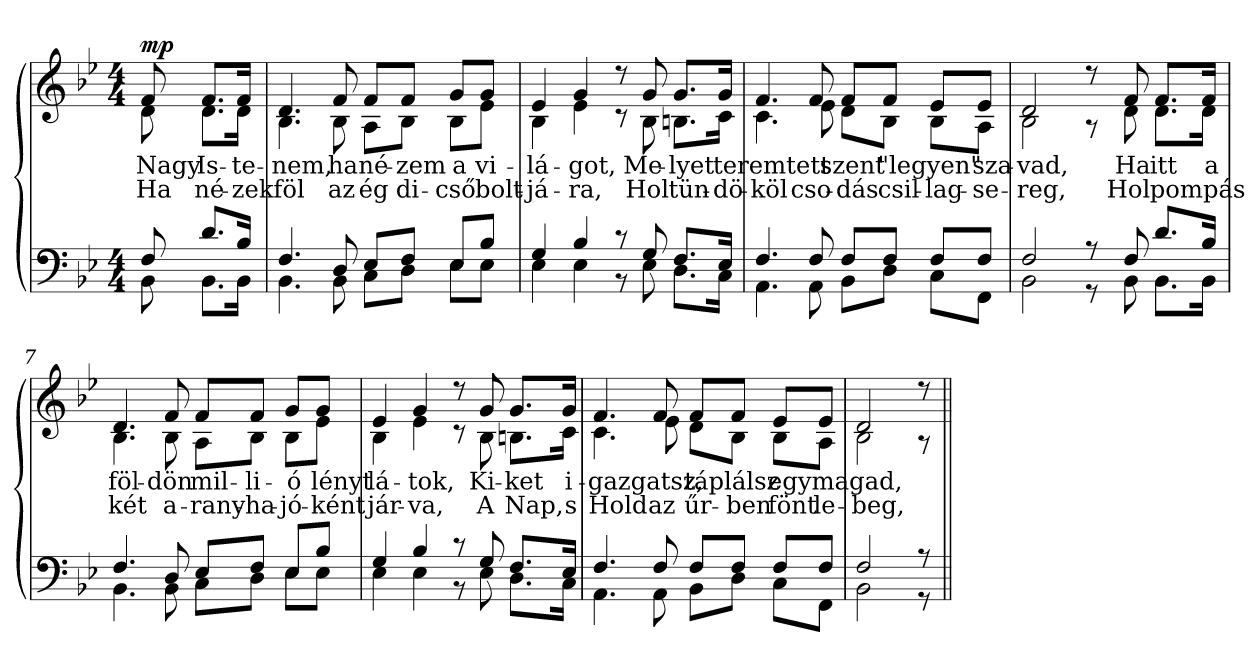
**kern	**kern	**text	**text	**dynam
*part2	*part1	*part1	*part1	*part1
*staff2	*staff1	*staff1	*staff1	*staff1
*clefF4	*clefG2	*	*	*
*k[b-e-]	*k[b-e-]	*	*	*
*B-:	*B-:	*	*	*
*M4/4	*M4/4	*	*	*
=1	=1	=1	=1	=1
*^	*	*	*	*
!	!	!LO:TX:a:B:t=espressivo	!	!	!
!	!	!	!LO:LY:b	!LO:LY:b	!LO:DY:b
*	*	*^	*	*	*
8F/	8BB-\	8f/	8d\	Nagy	Ha	mp
!	!	!	!	!LO:LY:b	!LO:LY:b	!
8.d/L	8.BB-\L	8.f/L	8.d\L	Is-	né-	.
!	!	!	!	!LO:LY:b	!LO:LY:b	!
16B-/Jk	16BB-\Jk	16f/Jk	16d\Jk	-te-	-zek	.
=2	=2	=2	=2	=2	=2	=2
!	!	!	!	!LO:LY:b	!LO:LY:b	!
4.F/	4.BB-\	4.d/	4.B-\	-nem,	föl	.
!	!	!	!	!LO:LY:b	!LO:LY:b	!
8D/	8BB-\	8f/	8B-\	ha	az	.
!	!	!	!	!LO:LY:b	!LO:LY:b	!
8E-/L	8C\L	8f/L	8A\L	né-	ég	.
!	!	!	!	!LO:LY:b	!LO:LY:b	!
8F/J	8D\J	8f/J	8B-\J	-zem	di-	.
!	!	!	!	!LO:LY:b	!LO:LY:b	!
8E-/L	8E-\L	8g/L	8B-\L	a	-cső	.
!	!	!	!	!LO:LY:b	!LO:LY:b	!
8B-/J	8E-\J	8g/J	8e-\J	vi-	bolt-	.
=3	=3	=3	=3	=3	=3	=3
!	!	!	!	!LO:LY:b	!LO:LY:b	!
4G/	4E-\	4e-/	4B-\	-lá-	-já-	.
!	!	!	!	!LO:LY:b	!LO:LY:b	!
4B-/	4E-\	4g/	4e-\	-got,	-ra,	.
8r	8r	8r	8r	.	.	.
!	!	!	!	!LO:LY:b	!LO:LY:b	!
8G/	8E-\	8g/	8B-\	Me-	Hol	.
!	!	!	!	!LO:LY:b	!LO:LY:b	!
8.F/L	8.D\L	8.g/L	8.Bn\L	-lyet	tün-	.
!	!	!	!	!LO:LY:b	!LO:LY:b	!
16E-/Jk	16C\Jk	16g/Jk	16c\Jk	teremtett	-dö-	.
=4	=4	=4	=4	=4	=4	=4
!	!	!	!	!	!LO:LY:b	!
4.F/	4.AA\	4.f/	4.c\	.	-köl	.
!	!	!	!	!	!LO:LY:b	!
8F/	8AA\	8f/	8e-\	.	cso-	.
!	!	!	!	!LO:LY:b	!LO:LY:b	!
8F/L	8BB-\L	8f/L	8d\L	szent	-dás	.
!	!	!	!	!LO:LY:b	!LO:LY:b	!
8F/J	8D\J	8f/J	8B-\J	"legyen"	csil-	.
!	!	!	!	!	!LO:LY:b	!
8F/L	8C\L	8e-/L	8B-\L	.	-lag-	.
!	!	!	!	!LO:LY:b	!LO:LY:b	!
8F/J	8FF\J	8e-/J	8A\J	sza-	-se-	.
=5	=5	=5	=5	=5	=5	=5
!	!	!	!	!LO:LY:b	!LO:LY:b	!
2F/	2BB-\	2d/	2B-\	-vad,	-reg,	.
8r	8r	8r	8r	.	.	.
!!LO:LB:g=z	!!
=6-	=6-	=6-	=6-	=6-	=6-	=6-
!	!	!	!	!LO:LY:b	!LO:LY:b	!
8F/	8BB-\	8f/	8d\	Ha	Hol	.
!	!	!	!	!LO:LY:b	!LO:LY:b	!
8.d/L	8.BB-\L	8.f/L	8.d\L	itt	pompás	.
!	!	!	!	!LO:LY:b	!	!
16B-/Jk	16BB-\Jk	16f/Jk	16d\Jk	a	.	.
=7	=7	=7	=7	=7	=7	=7
!	!	!	!	!LO:LY:b	!LO:LY:b	!
4.F/	4.BB-\	4.d/	4.B-\	föl-	két	.
!	!	!	!	!LO:LY:b	!LO:LY:b	!
8D/	8BB-\	8f/	8B-\	-dön	a-	.
!	!	!	!	!LO:LY:b	!LO:LY:b	!
8E-/L	8C\L	8f/L	8A\L	mil-	-rany-	.
!	!	!	!	!LO:LY:b	!LO:LY:b	!
8F/J	8D\J	8f/J	8B-\J	-li-	-ha-	.
!	!	!	!	!LO:LY:b	!LO:LY:b	!
8E-/L	8E-\L	8g/L	8B-\L	-ó	-jó-	.
!	!	!	!	!LO:LY:b	!LO:LY:b	!
8B-/J	8E-\J	8g/J	8e-\J	lényt	-ként	.
=8	=8	=8	=8	=8	=8	=8
!	!	!	!	!LO:LY:b	!LO:LY:b	!
4G/	4E-\	4e-/	4B-\	lá-	jár-	.
!	!	!	!	!LO:LY:b	!LO:LY:b	!
4B-/	4E-\	4g/	4e-\	-tok,	-va,	.
8r	8r	8r	8r	.	.	.
!	!	!	!	!LO:LY:b	!LO:LY:b	!
8G/	8E-\	8g/	8B-\	Ki-	A	.
!	!	!	!	!LO:LY:b	!LO:LY:b	!
8.F/L	8.D\L	8.g/L	8.Bn\L	-ket	Nap,	.
!	!	!	!	!LO:LY:b	!LO:LY:b	!
16E-/Jk	16C\Jk	16g/Jk	16c\Jk	i-	s	.
=9	=9	=9	=9	=9	=9	=9
!	!	!	!	!LO:LY:b	!LO:LY:b	!
4.F/	4.AA\	4.f/	4.c\	-gazgatsz,	Hold	.
!	!	!	!	!	!LO:LY:b	!
8F/	8AA\	8f/	8e-\	.	az	.
!	!	!	!	!LO:LY:b	!LO:LY:b	!
8F/L	8BB-\L	8f/L	8d\L	táplálsz	űr-	.
!	!	!	!	!	!LO:LY:b	!
8F/J	8D\J	8f/J	8B-\J	.	-ben	.
!	!	!	!	!LO:LY:b	!LO:LY:b	!
8F/L	8C\L	8e-/L	8B-\L	egymagad,	fönt	.
!	!	!	!	!	!LO:LY:b	!
8F/J	8FF\J	8e-/J	8A\J	.	le-	.
=10	=10	=10	=10	=10	=10	=10
!	!	!	!	!	!LO:LY:b	!
2F/	2BB-\	2d/	2B-\	.	-beg,	.
8r	8r	8r	8r	.	.	.
*v	*v	*	*	*	*	*
*	*v	*v	*	*	*
=||	=||	=||	=||	=||
*-	*-	*-	*-	*-
